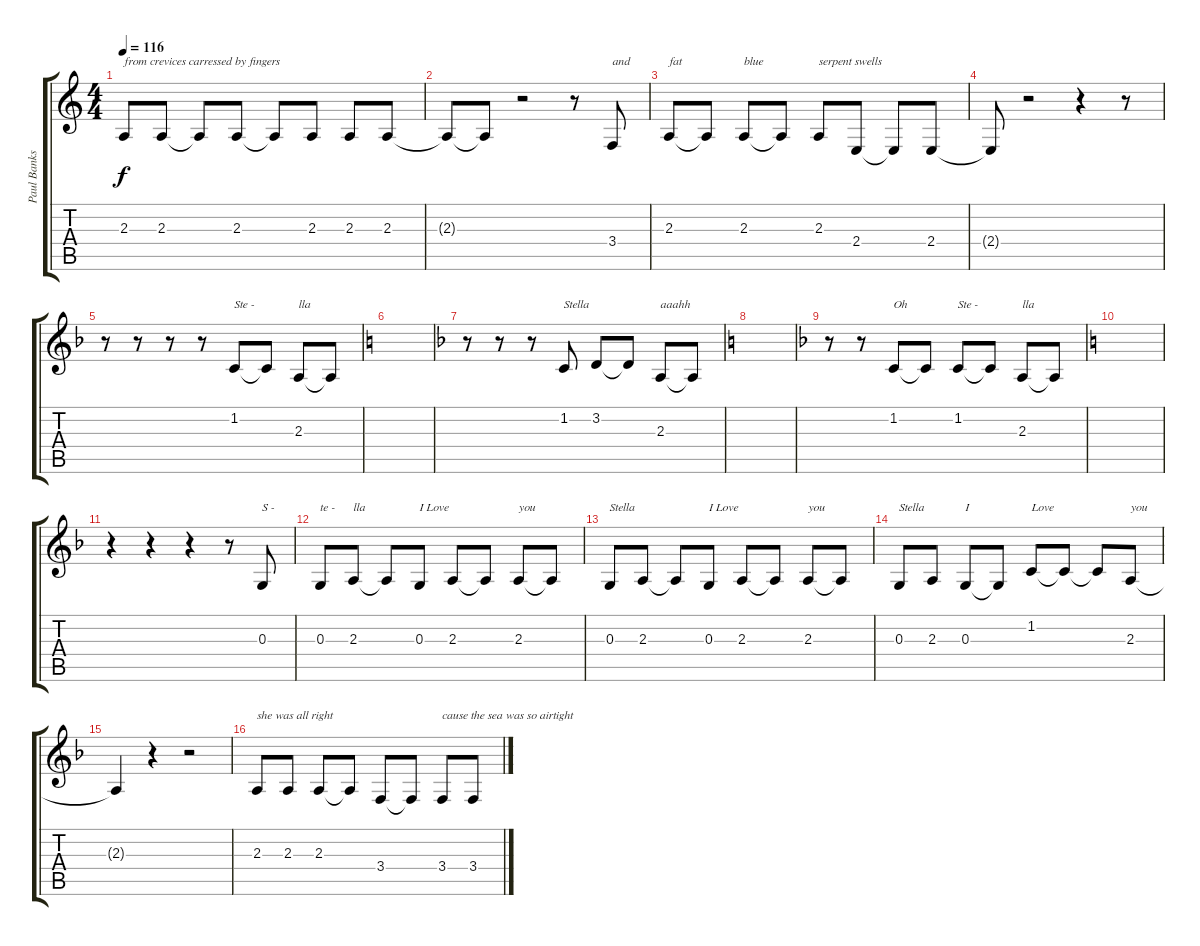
\track ("Paul Banks Vox" "Paul Banks") {instrument altosax}
\staff {score tabs}
\tuning (E4 B3 G3 D3 A2 E2) {hide}
\ts (4 4)
\tempo 116
\clef g2
\ks c
2.3.8{txt "from crevices carressed by fingers " dy f} 2.3.8 2.3{t}.8 2.3.8 2.3{t}.8 2.3.8 2.3.8 2.3.8 |
2.3{t}.8 2.3{t}.8 r.2 r.8 3.4.8{txt "and"} |
2.3.8{txt "fat"} 2.3{t}.8 2.3.8{txt "blue"} 2.3{t}.8 2.3.8{txt "serpent swells "} 2.4.8 2.4{t}.8 2.4.8 |
2.4{t}.8 r.2 r.4 r.8 |
\ks f
r.8 r.8 r.8 r.8 1.2.8{txt "Ste -"} 1.2{t}.8 2.3.8{txt "lla"} 2.3{t}.8 |
\ks c
|
\ks f
r.8 r.8 r.8 1.2.8{txt "Stella"} 3.2.8 3.2{t}.8 2.3.8{txt "aaahh"} 2.3{t}.8 |
\ks c
|
\ks f
r.8 r.8 1.2.8{txt "Oh"} 1.2{t}.8 1.2.8{txt "Ste -"} 1.2{t}.8 2.3.8{txt "lla"} 2.3{t}.8 |
\ks c
|
\ks f
r.4 r.4 r.4 r.8 0.3.8{txt "S -"} |
0.3.8{txt "te -"} 2.3.8{txt "lla"} 2.3{t}.8 0.3.8{txt "I Love"} 2.3.8 2.3{t}.8 2.3.8{txt "you"} 2.3{t}.8 |
0.3.8{txt "Stella"} 2.3.8 2.3{t}.8 0.3.8{txt "I Love"} 2.3.8 2.3{t}.8 2.3.8{txt "you"} 2.3{t}.8 |
0.3.8{txt "Stella"} 2.3.8 0.3.8{txt "I"} 0.3{t}.8 1.2.8{txt "Love"} 1.2{t}.8 1.2{t}.8 2.3.8{txt "you"} |
2.3{t}.4 r.4 r.2 |
2.3.8{txt "she was all right "} 2.3.8 2.3.8 2.3{t}.8 3.4.8 3.4{t}.8 3.4.8{txt "cause the sea was so airtight "} 3.4.8
